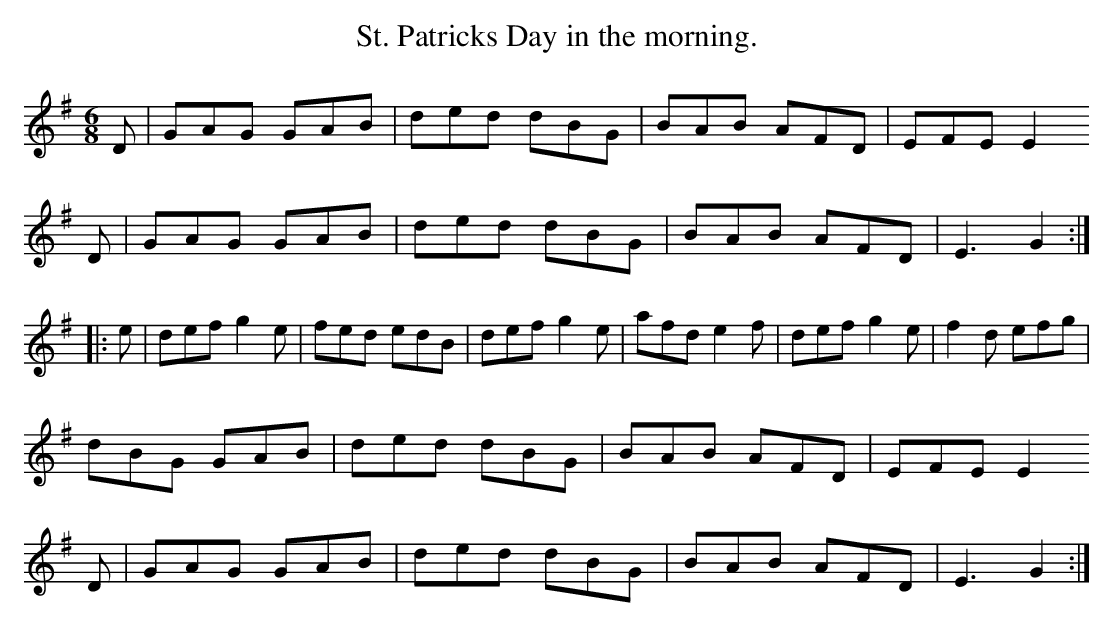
X:1
T:St. Patricks Day in the morning.
M:6/8
L:1/8
K:G
D|GAG GAB|ded dBG|BAB AFD|EFE E2
D|GAG GAB|ded dBG|BAB AFD|E3  G2::
e|def g2e|fed edB|def g2e|afd e2f|def g2e|f2d efg|
  dBG GAB|ded dBG|BAB AFD|EFE E2
D|GAG GAB|ded dBG|BAB AFD|E3  G2:|
